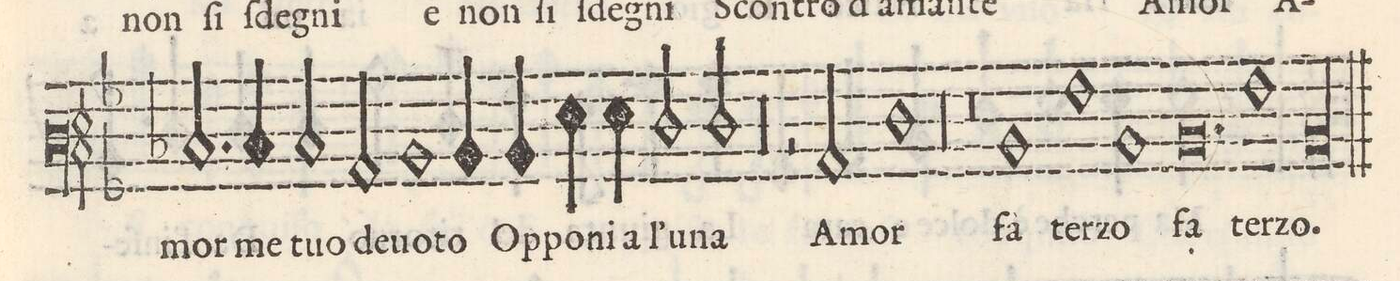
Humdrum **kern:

**kern	**text
*I"BASSO	*
*clefF3	*
*k[b-]	*
*met(c)	*
*M4/4	*
2.E-X/	-mor
4E-/	me
=112-	=112-
2Eny/	tuo
2C/	dev-
=113-	=113-
1D	-oto
=114-	=114-
4D/	Op-
4D/	-po-
4G\	-ni
4G\	a
=115-	=115-
2F/	l'u-
2F/	-na
=116-	=116-
00r	.
=117-	=117-
=118-	=118-
=119-	=119-
=120-	=120-
2r	.
2C/	A-
=121-	=121-
1F	-mor
=122-	=122-
00r	.
=123-	=123-
=124-	=124-
=125-	=125-
=126-	=126-
0r	.
=127-	=127-
=128-	=128-
1D	fa
=129-	=129-
1A	ter-
=130-	=130-
1D	-zo
=131-	=131-
0.D	fa
=132-	=132-
=133-	=133-
=134-	=134-
1A	ter-
=135-	=135-
00D	-zo
=136-	=136-
=137-	=137-
=138-	=138-
=-	=-
*-	*-
